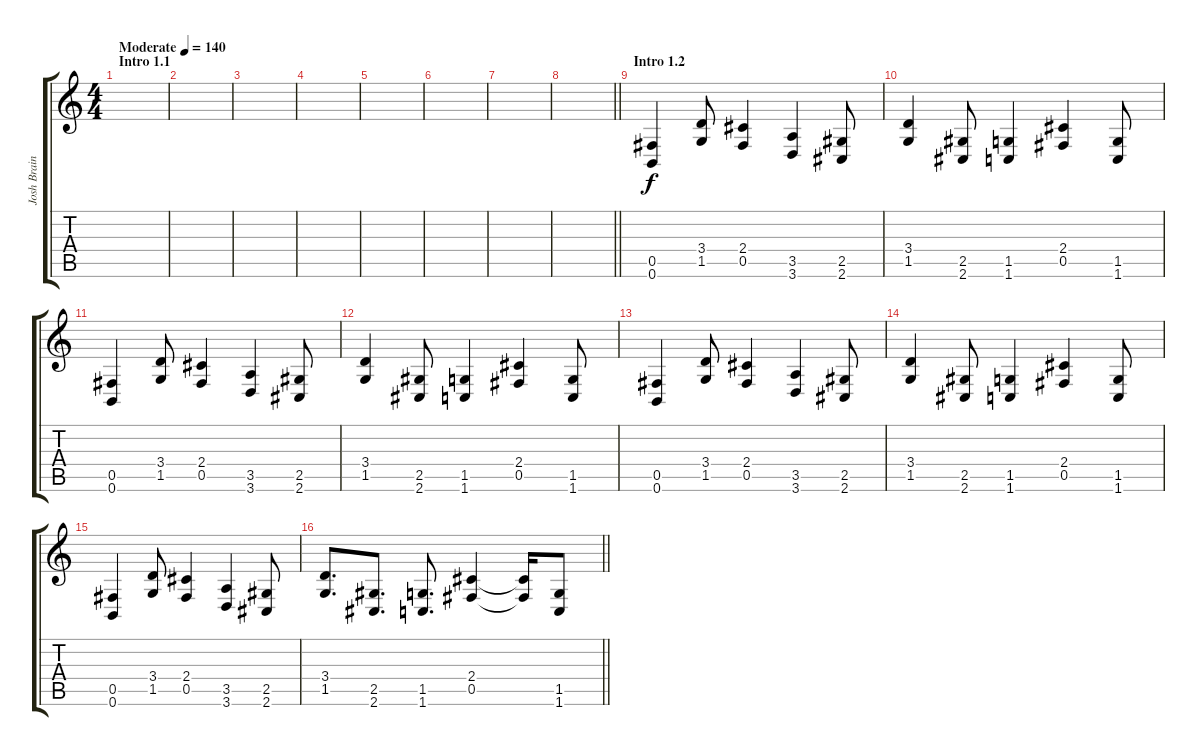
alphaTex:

\track ("Josh Brainard" "Josh Brain") {instrument distortionguitar}
\staff {score tabs}
\tuning (Db4 Ab3 E3 B2 Gb2 B1) {hide}
\ts (4 4)
\section ("" "Intro 1.1")
\tempo (140 "Moderate")
\clef g2
\ks c
|
|
|
|
|
|
|
\barLineRight lightlight
|
\section ("" "Intro 1.2")
(0.5 0.6).4 (3.4 1.5).8 (2.4 0.5).4 (3.5 3.6).4 (2.5 2.6).8 |
(3.4 1.5).4 (2.5 2.6).8 (1.5 1.6).4 (2.4 0.5).4 (1.5 1.6).8 |
(0.5 0.6).4 (3.4 1.5).8 (2.4 0.5).4 (3.5 3.6).4 (2.5 2.6).8 |
(3.4 1.5).4 (2.5 2.6).8 (1.5 1.6).4 (2.4 0.5).4 (1.5 1.6).8 |
(0.5 0.6).4 (3.4 1.5).8 (2.4 0.5).4 (3.5 3.6).4 (2.5 2.6).8 |
(3.4 1.5).4 (2.5 2.6).8 (1.5 1.6).4 (2.4 0.5).4 (1.5 1.6).8 |
(0.5 0.6).4 (3.4 1.5).8 (2.4 0.5).4 (3.5 3.6).4 (2.5 2.6).8 |
\barLineRight lightlight
(3.4 1.5).8{d} (2.5 2.6).8{d} (1.5 1.6).8{d} (2.4 0.5).4 (2.4{t} 0.5{t}).16 (1.5 1.6).8
